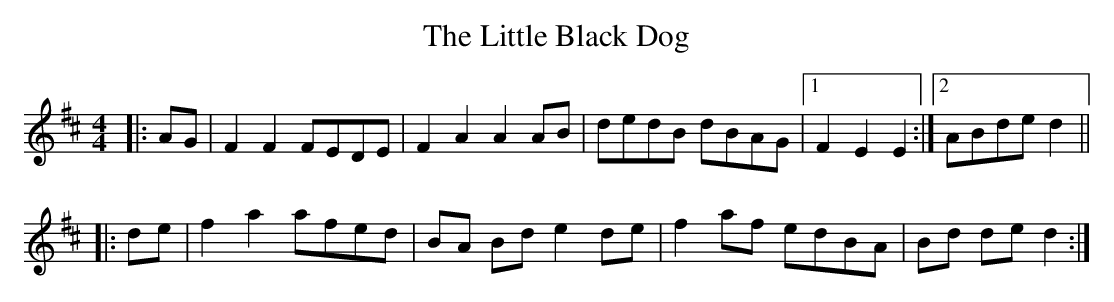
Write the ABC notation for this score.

X:1
T: The Little Black Dog
M: 4/4
L: 1/8
K: Dmaj
|:AG|F2 F2 FEDE|F2 A2 A2 AB|dedB dBAG|1 F2 E2 E2:|2 ABde d2||
|:de|f2 a2 afed|BA Bd e2 de|f2 af edBA|Bd de d2:|
